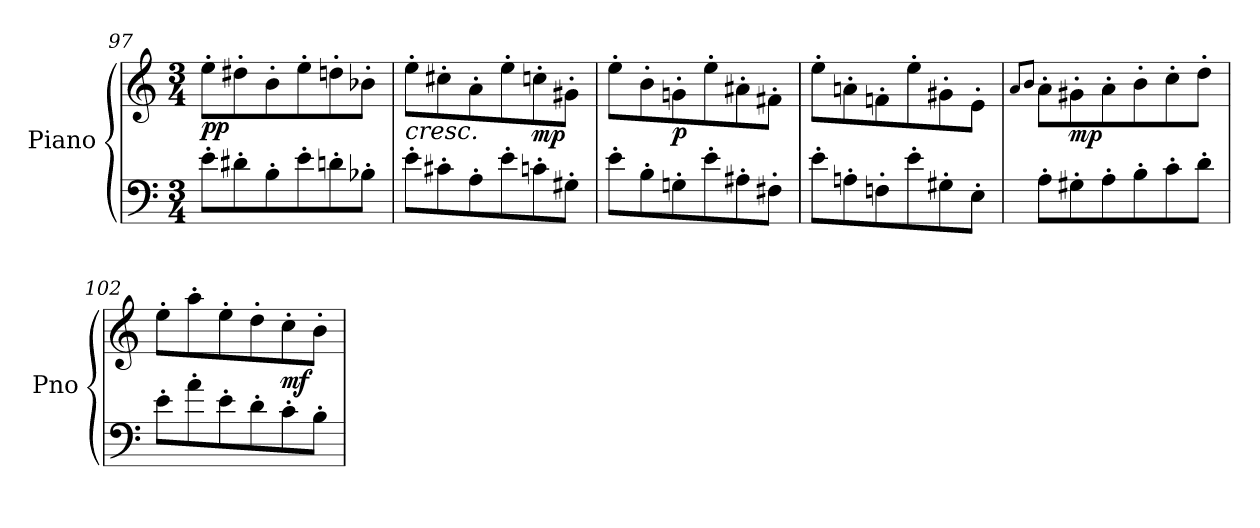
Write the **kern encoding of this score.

**kern	**kern	**dynam
*part1	*part1	*part1
*staff2	*staff1	*staff1/2
*I"Piano	*	*
*I'Pno	*	*
*clefF4	*clefG2	*
*k[]	*k[]	*
*M3/4	*M3/4	*
=97	=97	=97
!	!	!LO:DY:b
8e'\L	8ee'\L	pp
8d#X'\	8dd#X'\	.
8B'\	8b'\	.
8e'\	8ee'\	.
8dn'\	8ddn'\	.
8B-X'\J	8b-X'\J	.
=98	=98	=98
!	!	!LO:HP:b
8e'\L	8ee'\L	<
!	!	!LO:DY:b
8c#X'\	8cc#X'\	other-dynamics
8A'\	8a'\	.
8e'\	8ee'\	.
!	!	!LO:DY:b
8cn'\	8ccn'\	mp
8G#X'\J	8g#X'\J	.
.	.	[
=99	=99	=99
8e'\L	8ee'\L	.
8B'\	8b'\	.
!	!	!LO:DY:b
8Gn'\	8gn'\	p
8e'\	8ee'\	.
8A#X'\	8a#X'\	.
8F#X'\J	8f#X'\J	.
=100	=100	=100
8e'\L	8ee'\L	.
8An'\	8an'\	.
8Fn'\	8fn'\	.
8e'\	8ee'\	.
8G#X'\	8g#X'\	.
8E'\J	8e'\J	.
!!LO:LB:g=z
=101	=101	=101
.	8qa/L	.
.	8qb/J	.
8A'\L	8a'\L	.
!	!	!LO:DY:b
8G#X'\	8g#X'\	mp
8A'\	8a'\	.
8B'\	8b'\	.
8c'\	8cc'\	.
8d'\J	8dd'\J	.
=102	=102	=102
8e'\L	8ee'\L	.
8a'\	8aa'\	.
8e'\	8ee'\	.
8d'\	8dd'\	.
!	!	!LO:DY:b
8c'\	8cc'\	mf
8B'\J	8b'\J	.
=	=	=
*-	*-	*-
